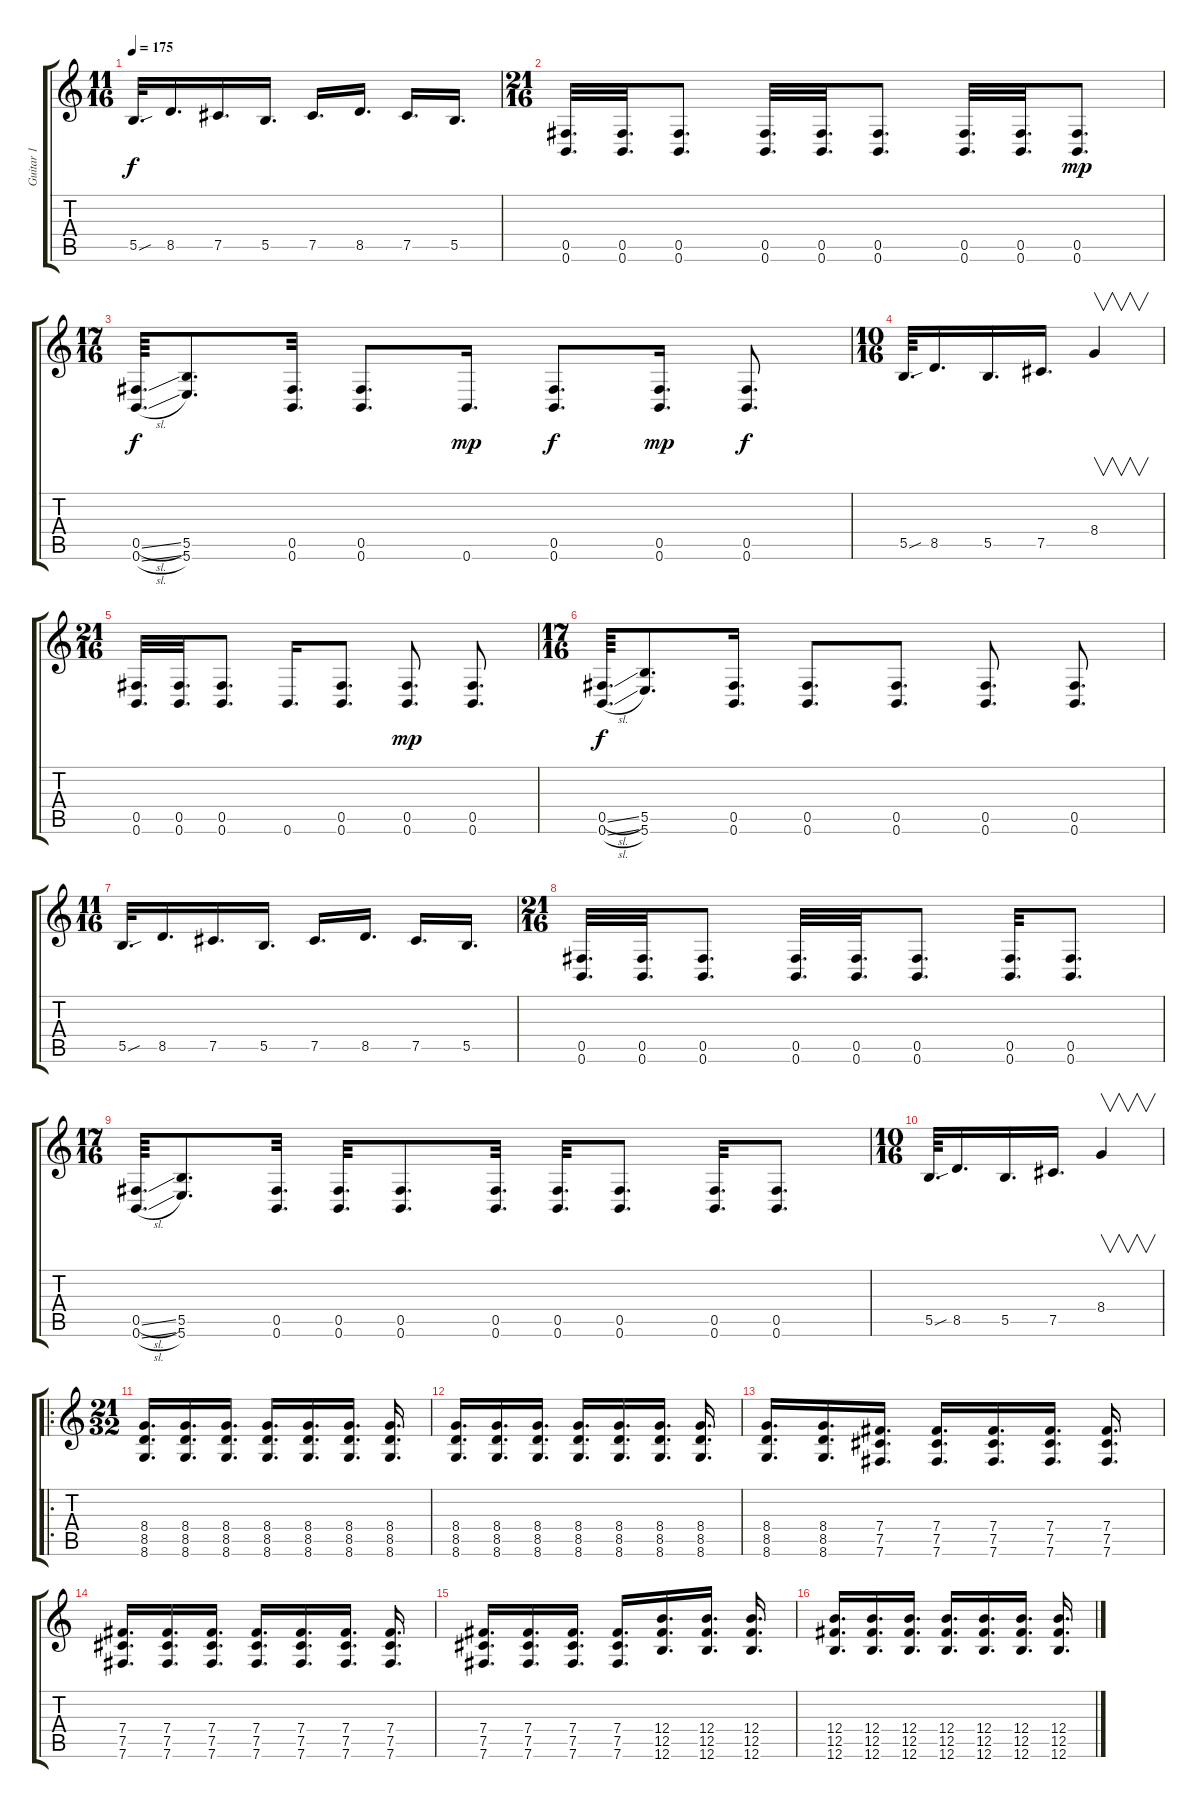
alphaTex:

\track ("Guitar 1" "Guitar 1") {instrument distortionguitar}
\staff {score tabs}
\tuning (Db4 Ab3 E3 B2 Gb2 B1) {hide}
\ts (11 16)
\tempo 175
\clef g2
\ks c
5.5{sou}.32{d dy f} 8.5.16{d} 7.5.16{d} 5.5.16{d} 7.5.16{d} 8.5.16{d} 7.5.16{d} 5.5.16{d} |
\ts (21 16)
(0.5 0.6).32{d} (0.5 0.6).32{d} (0.5 0.6).8{d} (0.5 0.6).32{d} (0.5 0.6).32{d} (0.5 0.6).8{d} (0.5 0.6).32{d} (0.5 0.6).32{d} (0.5 0.6).8{d dy mp} |
\ts (17 16)
(0.5{sl} 0.6{sl}).64{d dy f} (5.5 5.6).8{d} (0.5 0.6).32{d} (0.5 0.6).8{d} 0.6.16{d dy mp} (0.5 0.6).8{d dy f} (0.5 0.6).16{d dy mp} (0.5 0.6).8{d dy f} |
\ts (10 16)
5.5{sou}.64{d} 8.5.16{d} 5.5.16{d} 7.5.16{d} 8.4.4{v} |
\ts (21 16)
(0.5 0.6).32{d} (0.5 0.6).32{d} (0.5 0.6).8{d} 0.6.16{d} (0.5 0.6).8{d} (0.5 0.6).8{d dy mp} (0.5 0.6).8{d} |
\ts (17 16)
(0.5{sl} 0.6{sl}).64{d dy f} (5.5 5.6).8{d} (0.5 0.6).16{d} (0.5 0.6).8{d} (0.5 0.6).8{d} (0.5 0.6).8{d} (0.5 0.6).8{d} |
\ts (11 16)
5.5{sou}.32{d} 8.5.16{d} 7.5.16{d} 5.5.16{d} 7.5.16{d} 8.5.16{d} 7.5.16{d} 5.5.16{d} |
\ts (21 16)
(0.5 0.6).32{d} (0.5 0.6).32{d} (0.5 0.6).8{d} (0.5 0.6).32{d} (0.5 0.6).32{d} (0.5 0.6).8{d} (0.5 0.6).32{d} (0.5 0.6).8{d} |
\ts (17 16)
(0.5{sl} 0.6{sl}).64{d} (5.5 5.6).8{d} (0.5 0.6).32{d} (0.5 0.6).32{d} (0.5 0.6).8{d} (0.5 0.6).32{d} (0.5 0.6).32{d} (0.5 0.6).8{d} (0.5 0.6).32{d} (0.5 0.6).8{d} |
\ts (10 16)
5.5{sou}.64{d} 8.5.16{d} 5.5.16{d} 7.5.16{d} 8.4.4{v} |
\ro
\ts (21 32)
(8.4 8.5 8.6).16{d} (8.4 8.5 8.6).16{d} (8.4 8.5 8.6).16{d} (8.4 8.5 8.6).16{d} (8.4 8.5 8.6).16{d} (8.4 8.5 8.6).16{d} (8.4 8.5 8.6).16{d} |
(8.4 8.5 8.6).16{d} (8.4 8.5 8.6).16{d} (8.4 8.5 8.6).16{d} (8.4 8.5 8.6).16{d} (8.4 8.5 8.6).16{d} (8.4 8.5 8.6).16{d} (8.4 8.5 8.6).16{d} |
(8.4 8.5 8.6).16{d} (8.4 8.5 8.6).16{d} (7.4 7.5 7.6).16{d} (7.4 7.5 7.6).16{d} (7.4 7.5 7.6).16{d} (7.4 7.5 7.6).16{d} (7.4 7.5 7.6).16{d} |
(7.4 7.5 7.6).16{d} (7.4 7.5 7.6).16{d} (7.4 7.5 7.6).16{d} (7.4 7.5 7.6).16{d} (7.4 7.5 7.6).16{d} (7.4 7.5 7.6).16{d} (7.4 7.5 7.6).16{d} |
(7.4 7.5 7.6).16{d} (7.4 7.5 7.6).16{d} (7.4 7.5 7.6).16{d} (7.4 7.5 7.6).16{d} (12.4 12.5 12.6).16{d} (12.4 12.5 12.6).16{d} (12.4 12.5 12.6).16{d} |
(12.4 12.5 12.6).16{d} (12.4 12.5 12.6).16{d} (12.4 12.5 12.6).16{d} (12.4 12.5 12.6).16{d} (12.4 12.5 12.6).16{d} (12.4 12.5 12.6).16{d} (12.4 12.5 12.6).16{d}
